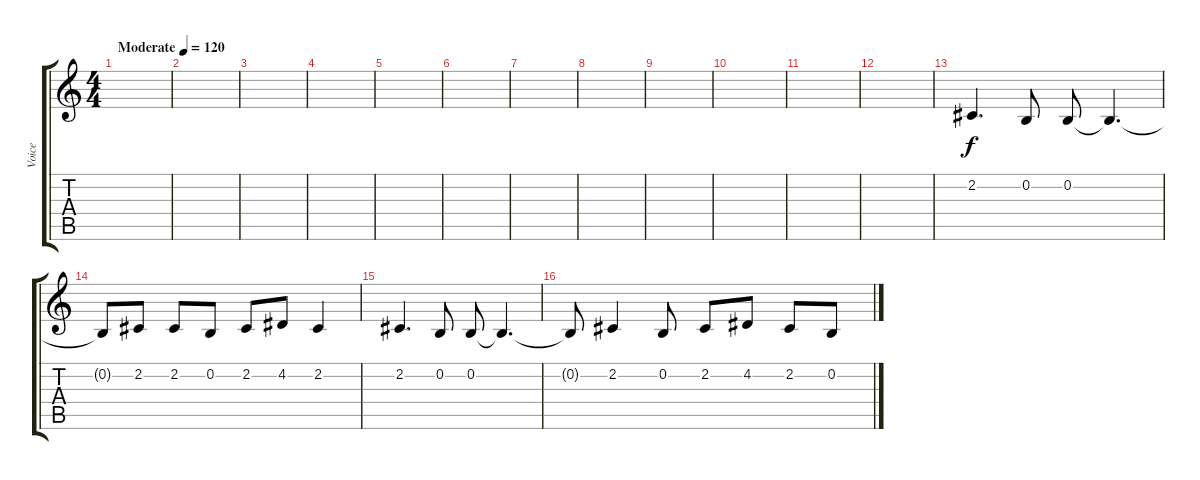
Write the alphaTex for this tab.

\track ("Voice" "Voice") {instrument pad1newage}
\staff {score tabs}
\tuning (E4 B3 G3 D3 A2 E2) {hide}
\ts (4 4)
\tempo (120 "Moderate")
\clef g2
\ks c
|
|
|
|
|
|
|
|
|
|
|
|
2.2.4{d} 0.2.8 0.2.8 0.2{t}.4{d} |
0.2{t}.8 2.2.8 2.2.8 0.2.8 2.2.8 4.2.8 2.2.4 |
2.2.4{d} 0.2.8 0.2.8 0.2{t}.4{d} |
0.2{t}.8 2.2.4 0.2.8 2.2.8 4.2.8 2.2.8 0.2.8
